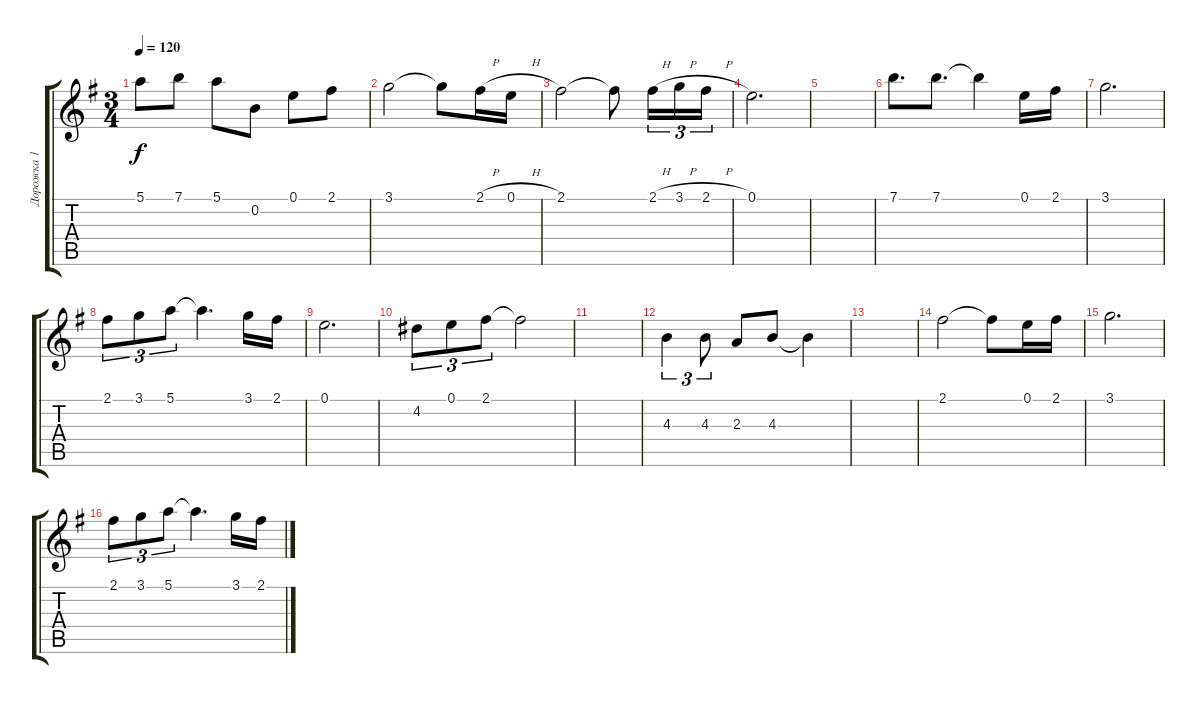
\track ("Дорожка 1" "Дорожка 1") {instrument acousticguitarnylon}
\staff {score tabs}
\tuning (E4 B3 G3 D3 A2 E2) {hide}
\ts (3 4)
\tempo 120
\clef g2
\ks eminor
5.1.8{dy f} 7.1.8 5.1.8 0.2.8 0.1.8 2.1.8 |
3.1.2 3.1{t}.8 2.1{h}.16 0.1{h}.16 |
2.1.2 2.1{t}.8 2.1{h}.16{tu (3 2)} 3.1{h}.16{tu (3 2)} 2.1{h}.16{tu (3 2)} |
0.1.2{d} |
|
7.1.8{d} 7.1.8{d} 7.1{t}.4 0.1.16 2.1.16 |
3.1.2{d} |
2.1.8{tu (3 2)} 3.1.8{tu (3 2)} 5.1.8{tu (3 2)} 5.1{t}.4{d} 3.1.16 2.1.16 |
0.1.2{d} |
4.2.8{tu (3 2)} 0.1.8{tu (3 2)} 2.1.8{tu (3 2)} 2.1{t}.2 |
|
4.3.4{tu (3 2)} 4.3.8{tu (3 2)} 2.3.8 4.3.8 4.3{t}.4 |
|
2.1.2 2.1{t}.8 0.1.16 2.1.16 |
3.1.2{d} |
2.1.8{tu (3 2)} 3.1.8{tu (3 2)} 5.1.8{tu (3 2)} 5.1{t}.4{d} 3.1.16 2.1.16
